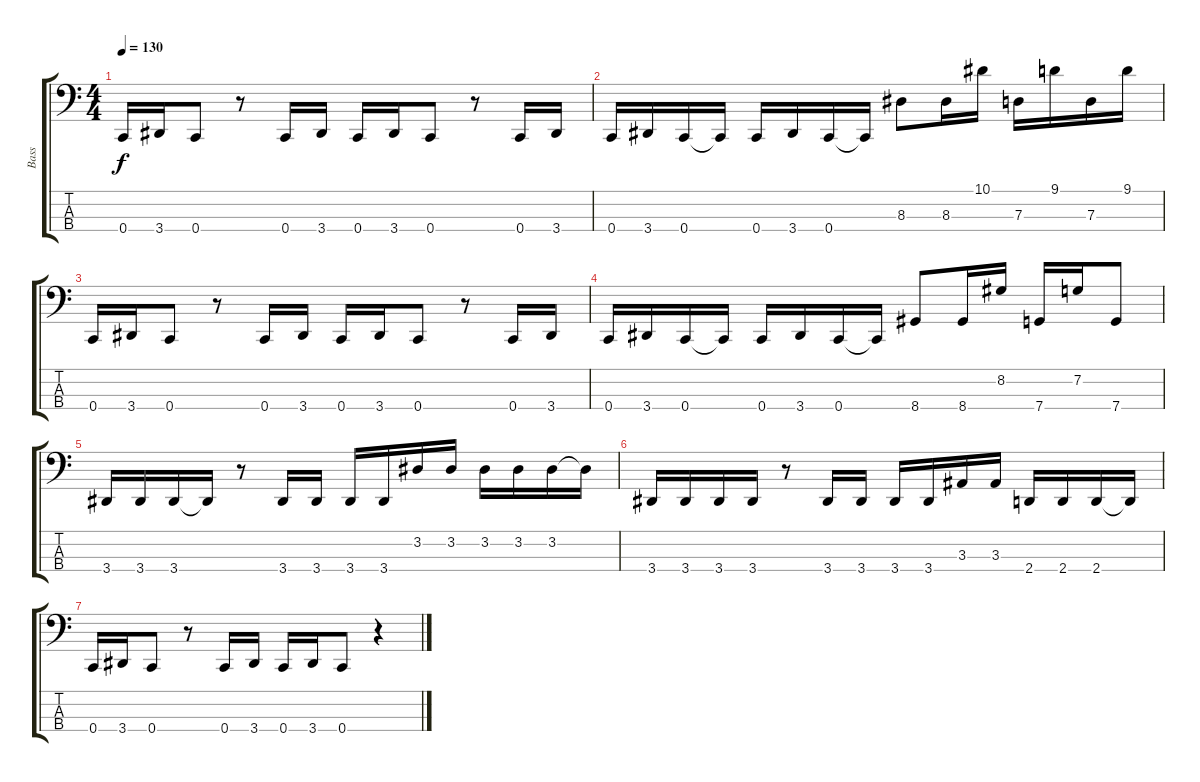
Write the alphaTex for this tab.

\track ("Bass" "Bass") {instrument slapbass1}
\staff {score tabs}
\tuning (F2 C2 G1 C1) {hide}
\ts (4 4)
\tempo 130
\clef f4
\ks c
0.4.16{dy f} 3.4.16 0.4.8 r.8 0.4.16 3.4.16 0.4.16 3.4.16 0.4.8 r.8 0.4.16 3.4.16 |
0.4.16 3.4.16 0.4.16 0.4{t}.16 0.4.16 3.4.16 0.4.16 0.4{t}.16 8.3.8 8.3.16 10.1.16 7.3.16 9.1.16 7.3.16 9.1.16 |
0.4.16 3.4.16 0.4.8 r.8 0.4.16 3.4.16 0.4.16 3.4.16 0.4.8 r.8 0.4.16 3.4.16 |
0.4.16 3.4.16 0.4.16 0.4{t}.16 0.4.16 3.4.16 0.4.16 0.4{t}.16 8.4.8 8.4.16 8.2.16 7.4.16 7.2.16 7.4.8 |
3.4.16 3.4.16 3.4.16 3.4{t}.16 r.8 3.4.16 3.4.16 3.4.16 3.4.16 3.2.16 3.2.16 3.2.16 3.2.16 3.2.16 3.2{t}.16 |
3.4.16 3.4.16 3.4.16 3.4.16 r.8 3.4.16 3.4.16 3.4.16 3.4.16 3.3.16 3.3.16 2.4.16 2.4.16 2.4.16 2.4{t}.16 |
0.4.16 3.4.16 0.4.8 r.8 0.4.16 3.4.16 0.4.16 3.4.16 0.4.8 r.4
